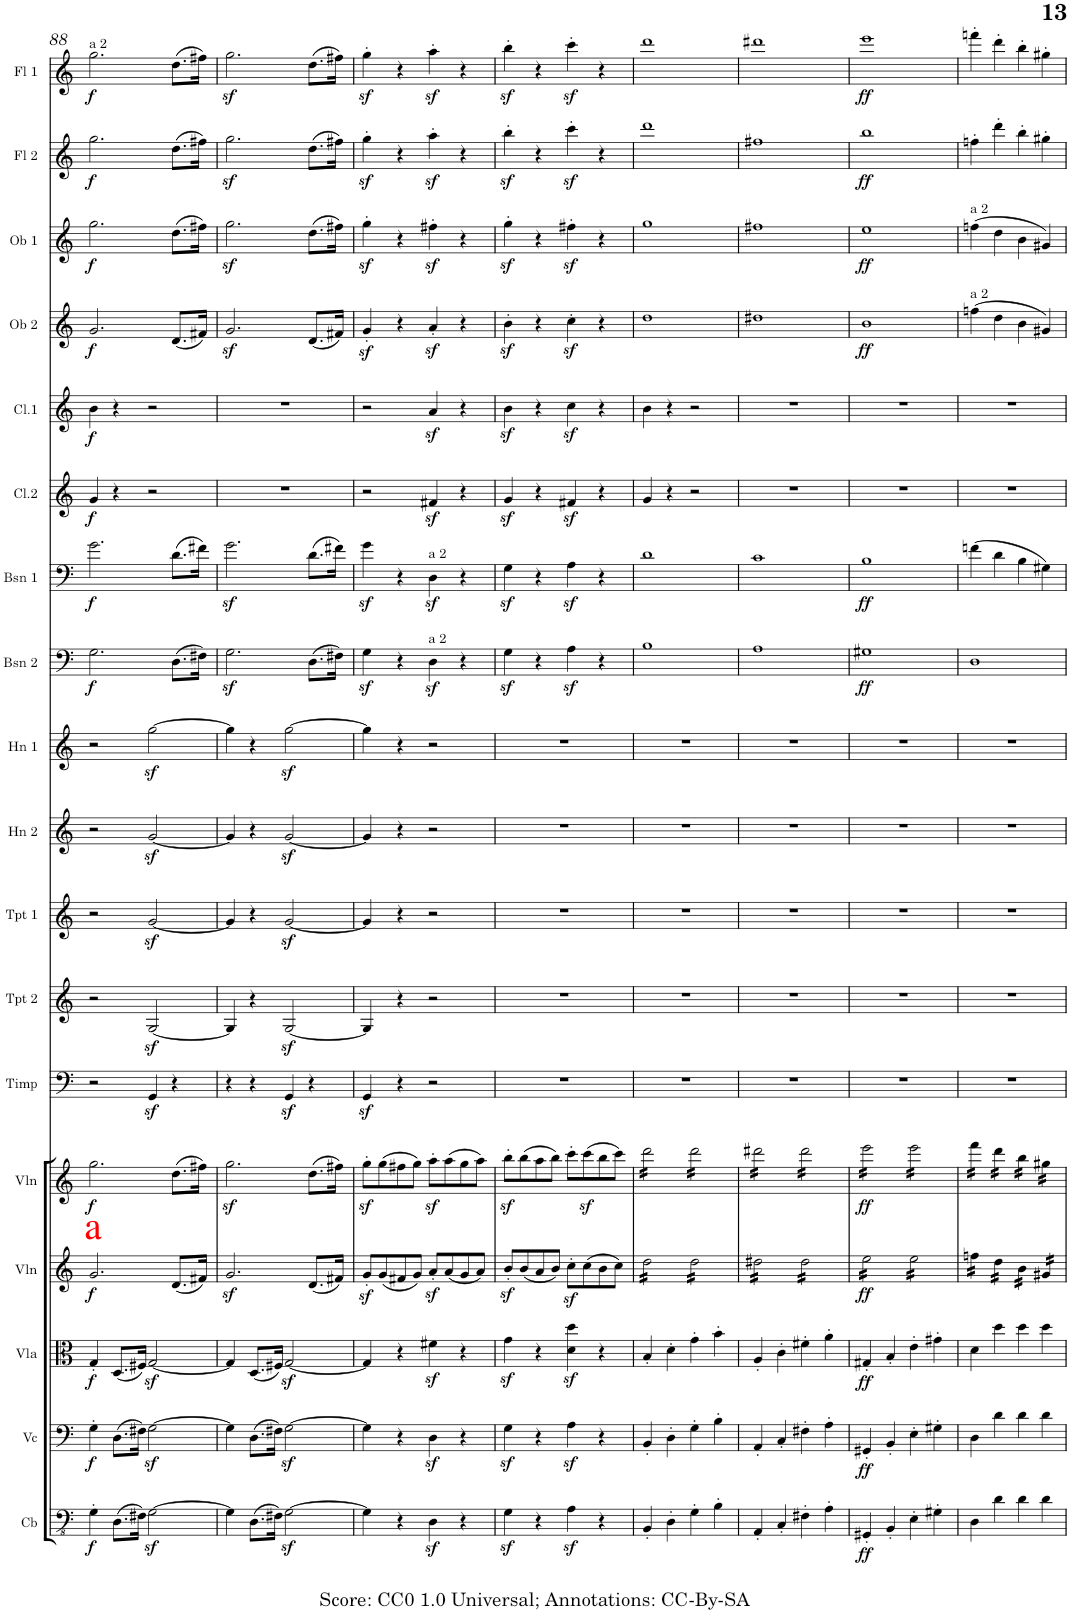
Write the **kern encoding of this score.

**kern	**dynam	**kern	**dynam	**kern	**dynam	**kern	**dynam	**kern	**text	**dynam	**kern	**kern	**kern	**kern	**kern	**kern	**dynam	**kern	**dynam	**kern	**dynam	**kern	**dynam	**kern	**dynam	**kern	**dynam	**kern	**dynam	**kern	**dynam
*part18	*part18	*part17	*part17	*part16	*part16	*part15	*part15	*part14	*part14	*part14	*part13	*part12	*part11	*part10	*part9	*part8	*part8	*part7	*part7	*part6	*part6	*part5	*part5	*part4	*part4	*part3	*part3	*part2	*part2	*part1	*part1
*staff18	*staff18	*staff17	*staff17	*staff16	*staff16	*staff15	*staff15	*staff14	*staff14	*staff14	*staff13	*staff12	*staff11	*staff10	*staff9	*staff8	*staff8	*staff7	*staff7	*staff6	*staff6	*staff5	*staff5	*staff4	*staff4	*staff3	*staff3	*staff2	*staff2	*staff1	*staff1
*I"Contrabass	*	*I"Violoncello	*	*I"Viola	*	*I"Violin	*	*I"Violin	*	*	*I"Timpani	*I"C Trumpet 2	*I"C Trumpet 1	*I"C Horn 2	*I"C Horn 1	*I"Bassoon 2	*	*I"Bassoon 1	*	*I"C Clarinet 2	*	*I"C Clarinet 1	*	*I"Oboe 2	*	*I"Oboe 1	*	*I"Flute 2	*	*I"Flute 1	*
*I'Cb	*	*I'Vc	*	*I'Vla	*	*I'Vln	*	*I'Vln	*	*	*I'Timp	*I'Tpt 2	*I'Tpt 1	*I'Hn 2	*I'Hn 1	*I'Bsn 2	*	*I'Bsn 1	*	*I'Cl.2	*	*I'Cl.1	*	*I'Ob 2	*	*I'Ob 1	*	*I'Fl 2	*	*I'Fl 1	*
!!LO:PB:g=z
*clefFv4	*	*clefF4	*	*clefC3	*	*clefG2	*	*clefG2	*	*	*clefF4	*clefG2	*clefG2	*clefG2	*clefG2	*clefF4	*	*clefF4	*	*clefG2	*	*clefG2	*	*clefG2	*	*clefG2	*	*clefG2	*	*clefG2	*
*	*	*	*	*	*	*	*	*	*	*	*	*	*	*Trd7c12	*Trd7c12	*	*	*	*	*Trd1c2	*	*Trd1c2	*	*	*	*	*	*	*	*	*
*k[]	*	*k[]	*	*k[]	*	*k[]	*	*k[]	*	*	*k[]	*k[]	*k[]	*k[]	*k[]	*k[]	*	*k[]	*	*k[]	*	*k[]	*	*k[]	*	*k[]	*	*k[]	*	*k[]	*
*M2/2	*	*M2/2	*	*M2/2	*	*M2/2	*	*M2/2	*	*	*M2/2	*M2/2	*M2/2	*M2/2	*M2/2	*M2/2	*	*M2/2	*	*M2/2	*	*M2/2	*	*M2/2	*	*M2/2	*	*M2/2	*	*M2/2	*
*met(c|)	*	*met(c|)	*	*met(c|)	*	*met(c|)	*	*met(c|)	*	*	*met(c|)	*met(c|)	*met(c|)	*met(c|)	*met(c|)	*met(c|)	*	*met(c|)	*	*met(c|)	*	*met(c|)	*	*met(c|)	*	*met(c|)	*	*met(c|)	*	*met(c|)	*
=88	=88	=88	=88	=88	=88	=88	=88	=88	=88	=88	=88	=88	=88	=88	=88	=88	=88	=88	=88	=88	=88	=88	=88	=88	=88	=88	=88	=88	=88	=88	=88
!	!	!	!	!	!	!	!	!	!	!	!	!	!	!	!	!	!	!	!	!	!	!	!	!	!	!	!	!	!	!LO:TX:a:t=a 2	!
!	!LO:DY:b	!	!LO:DY:b	!	!LO:DY:b	!	!LO:DY:b	!	!LO:LY:b:color=#FF0000	!LO:DY:b	!	!	!	!	!	!	!LO:DY:b	!	!LO:DY:b	!	!LO:DY:b	!	!LO:DY:b	!	!LO:DY:b	!	!LO:DY:b	!	!LO:DY:b	!	!LO:DY:b
4GG'\	f	4G'\	f	4G'/	f	2.g/	f	2.gg\	a	f	2r	2r	2r	2r	2r	2.G\	f	2.g\	f	4g/	f	4b\	f	2.g/	f	2.gg\	f	2.gg\	f	2.gg\	f
(8.DD\L	.	(8.D\L	.	(8.D/L	.	.	.	.	.	.	.	.	.	.	.	.	.	.	.	4r	.	4r	.	.	.	.	.	.	.	.	.
16FF#X\Jk)	.	16F#X\Jk)	.	16F#X/Jk)	.	.	.	.	.	.	.	.	.	.	.	.	.	.	.	.	.	.	.	.	.	.	.	.	.	.	.
[2GGz<\	.	[2Gz<\	.	[2Gz</	.	.	.	.	.	.	4GGz</	[2Gz</	[2gz</	[2gz</	[2ggz<\	.	.	.	.	2r	.	2r	.	.	.	.	.	.	.	.	.
.	.	.	.	.	.	(8.d/L	.	(8.dd\L	.	.	4r	.	.	.	.	(8.D\L	.	(8.d\L	.	.	.	.	.	(8.d/L	.	(8.dd\L	.	(8.dd\L	.	(8.dd\L	.
.	.	.	.	.	.	16f#X/Jk)	.	16ff#X\Jk)	.	.	.	.	.	.	.	16F#X\Jk)	.	16f#X\Jk)	.	.	.	.	.	16f#X/Jk)	.	16ff#X\Jk)	.	16ff#X\Jk)	.	16ff#X\Jk)	.
=89	=89	=89	=89	=89	=89	=89	=89	=89	=89	=89	=89	=89	=89	=89	=89	=89	=89	=89	=89	=89	=89	=89	=89	=89	=89	=89	=89	=89	=89	=89	=89
4GG\]	.	4G\]	.	4G/]	.	2.gz</	.	2.ggz<\	.	.	4r	4G/]	4g/]	4g/]	4gg\]	2.Gz<\	.	2.gz<\	.	1r	.	1r	.	2.gz</	.	2.ggz<\	.	2.ggz<\	.	2.ggz<\	.
(8.DD\L	.	(8.D\L	.	(8.D/L	.	.	.	.	.	.	4r	4r	4r	4r	4r	.	.	.	.	.	.	.	.	.	.	.	.	.	.	.	.
16FF#X\Jk)	.	16F#X\Jk)	.	16F#X/Jk)	.	.	.	.	.	.	.	.	.	.	.	.	.	.	.	.	.	.	.	.	.	.	.	.	.	.	.
[2GGz<\	.	[2Gz<\	.	[2Gz</	.	.	.	.	.	.	4GGz</	[2Gz</	[2gz</	[2gz</	[2ggz<\	.	.	.	.	.	.	.	.	.	.	.	.	.	.	.	.
.	.	.	.	.	.	(8.d/L	.	(8.dd\L	.	.	4r	.	.	.	.	(8.D\L	.	(8.d\L	.	.	.	.	.	(8.d/L	.	(8.dd\L	.	(8.dd\L	.	(8.dd\L	.
.	.	.	.	.	.	16f#X/Jk)	.	16ff#X\Jk)	.	.	.	.	.	.	.	16F#X\Jk)	.	16f#X\Jk)	.	.	.	.	.	16f#X/Jk)	.	16ff#X\Jk)	.	16ff#X\Jk)	.	16ff#X\Jk)	.
=90	=90	=90	=90	=90	=90	=90	=90	=90	=90	=90	=90	=90	=90	=90	=90	=90	=90	=90	=90	=90	=90	=90	=90	=90	=90	=90	=90	=90	=90	=90	=90
4GG\]	.	4G\]	.	4G/]	.	8gz<'/L	.	8ggz<'\L	.	.	4GGz</	4G/]	4g/]	4g/]	4gg\]	4Gz<\	.	4gz<\	.	2r	.	2r	.	4gz<'/	.	4ggz<'\	.	4ggz<'\	.	4ggz<'\	.
.	.	.	.	.	.	(8g/	.	(8gg\	.	.	.	.	.	.	.	.	.	.	.	.	.	.	.	.	.	.	.	.	.	.	.
4r	.	4r	.	4r	.	8f#X/	.	8ff#X\	.	.	4r	4r	4r	4r	4r	4r	.	4r	.	.	.	.	.	4r	.	4r	.	4r	.	4r	.
.	.	.	.	.	.	8g/J)	.	8gg\J)	.	.	.	.	.	.	.	.	.	.	.	.	.	.	.	.	.	.	.	.	.	.	.
!	!	!	!	!	!	!	!	!	!	!	!	!	!	!	!	!	!	!LO:TX:a:t=a 2	!	!	!	!	!	!	!	!	!	!	!	!	!
!	!	!	!	!	!	!	!	!	!	!	!	!	!	!	!	!LO:TX:a:t=a 2	!	!	!	!	!	!	!	!	!	!	!	!	!	!	!
4DDz<\	.	4Dz<\	.	4f#Xz<\	.	8az<'/L	.	8aaz<'\L	.	.	2r	2r	2r	2r	2r	4Dz<\	.	4Dz<\	.	4f#Xz</	.	4az</	.	4az<'/	.	4ff#Xz<'\	.	4aaz<'\	.	4aaz<'\	.
.	.	.	.	.	.	(8a/	.	(8aa\	.	.	.	.	.	.	.	.	.	.	.	.	.	.	.	.	.	.	.	.	.	.	.
4r	.	4r	.	4r	.	8g/	.	8gg\	.	.	.	.	.	.	.	4r	.	4r	.	4r	.	4r	.	4r	.	4r	.	4r	.	4r	.
.	.	.	.	.	.	8a/J)	.	8aa\J)	.	.	.	.	.	.	.	.	.	.	.	.	.	.	.	.	.	.	.	.	.	.	.
=91	=91	=91	=91	=91	=91	=91	=91	=91	=91	=91	=91	=91	=91	=91	=91	=91	=91	=91	=91	=91	=91	=91	=91	=91	=91	=91	=91	=91	=91	=91	=91
4GGz<\	.	4Gz<\	.	4gz<\	.	8bz<'/L	.	8bbz<'\L	.	.	1r	1r	1r	1r	1r	4Gz<\	.	4Gz<\	.	4gz</	.	4bz<\	.	4bz<'\	.	4ggz<'\	.	4bbz<'\	.	4bbz<'\	.
.	.	.	.	.	.	(8b/	.	(8bb\	.	.	.	.	.	.	.	.	.	.	.	.	.	.	.	.	.	.	.	.	.	.	.
4r	.	4r	.	4r	.	8a/	.	8aa\	.	.	.	.	.	.	.	4r	.	4r	.	4r	.	4r	.	4r	.	4r	.	4r	.	4r	.
.	.	.	.	.	.	8b/J)	.	8bb\J)	.	.	.	.	.	.	.	.	.	.	.	.	.	.	.	.	.	.	.	.	.	.	.
4AAz<\	.	4Az<\	.	4d\z< 4dd\z<	.	8ccz<'\L	.	8ccc'\L	.	.	.	.	.	.	.	4Az<\	.	4Az<\	.	4f#Xz</	.	4ccz<\	.	4ccz<'\	.	4ff#Xz<'\	.	4cccz<'\	.	4cccz<'\	.
.	.	.	.	.	.	(8cc\	.	(8cccz<\	.	.	.	.	.	.	.	.	.	.	.	.	.	.	.	.	.	.	.	.	.	.	.
4r	.	4r	.	4r	.	8b\	.	8bb\	.	.	.	.	.	.	.	4r	.	4r	.	4r	.	4r	.	4r	.	4r	.	4r	.	4r	.
.	.	.	.	.	.	8cc\J)	.	8ccc\J)	.	.	.	.	.	.	.	.	.	.	.	.	.	.	.	.	.	.	.	.	.	.	.
=92	=92	=92	=92	=92	=92	=92	=92	=92	=92	=92	=92	=92	=92	=92	=92	=92	=92	=92	=92	=92	=92	=92	=92	=92	=92	=92	=92	=92	=92	=92	=92
*	*	*	*	*	*	*tremolo	*	*	*	*	*	*	*	*	*	*	*	*	*	*	*	*	*	*	*	*	*	*	*	*	*
*	*	*	*	*	*	*	*	*tremolo	*	*	*	*	*	*	*	*	*	*	*	*	*	*	*	*	*	*	*	*	*	*	*
4BBB'/	.	4BB'/	.	4B'/	.	16dd\LL	.	16ddd\LL	.	.	1r	1r	1r	1r	1r	1B	.	1d	.	4g/	.	4b\	.	1dd	.	1gg	.	1ddd	.	1ddd	.
.	.	.	.	.	.	16dd\	.	16ddd\	.	.	.	.	.	.	.	.	.	.	.	.	.	.	.	.	.	.	.	.	.	.	.
.	.	.	.	.	.	16dd\	.	16ddd\	.	.	.	.	.	.	.	.	.	.	.	.	.	.	.	.	.	.	.	.	.	.	.
.	.	.	.	.	.	16dd\	.	16ddd\	.	.	.	.	.	.	.	.	.	.	.	.	.	.	.	.	.	.	.	.	.	.	.
4DD'\	.	4D'\	.	4d'\	.	16dd\	.	16ddd\	.	.	.	.	.	.	.	.	.	.	.	4r	.	4r	.	.	.	.	.	.	.	.	.
.	.	.	.	.	.	16dd\	.	16ddd\	.	.	.	.	.	.	.	.	.	.	.	.	.	.	.	.	.	.	.	.	.	.	.
.	.	.	.	.	.	16dd\	.	16ddd\	.	.	.	.	.	.	.	.	.	.	.	.	.	.	.	.	.	.	.	.	.	.	.
.	.	.	.	.	.	16dd\JJ	.	16ddd\JJ	.	.	.	.	.	.	.	.	.	.	.	.	.	.	.	.	.	.	.	.	.	.	.
4GG'\	.	4G'\	.	4g'\	.	16dd\LL	.	16ddd\LL	.	.	.	.	.	.	.	.	.	.	.	2r	.	2r	.	.	.	.	.	.	.	.	.
.	.	.	.	.	.	16dd\	.	16ddd\	.	.	.	.	.	.	.	.	.	.	.	.	.	.	.	.	.	.	.	.	.	.	.
.	.	.	.	.	.	16dd\	.	16ddd\	.	.	.	.	.	.	.	.	.	.	.	.	.	.	.	.	.	.	.	.	.	.	.
.	.	.	.	.	.	16dd\	.	16ddd\	.	.	.	.	.	.	.	.	.	.	.	.	.	.	.	.	.	.	.	.	.	.	.
4BB'\	.	4B'\	.	4b'\	.	16dd\	.	16ddd\	.	.	.	.	.	.	.	.	.	.	.	.	.	.	.	.	.	.	.	.	.	.	.
.	.	.	.	.	.	16dd\	.	16ddd\	.	.	.	.	.	.	.	.	.	.	.	.	.	.	.	.	.	.	.	.	.	.	.
.	.	.	.	.	.	16dd\	.	16ddd\	.	.	.	.	.	.	.	.	.	.	.	.	.	.	.	.	.	.	.	.	.	.	.
.	.	.	.	.	.	16dd\JJ	.	16ddd\JJ	.	.	.	.	.	.	.	.	.	.	.	.	.	.	.	.	.	.	.	.	.	.	.
=93	=93	=93	=93	=93	=93	=93	=93	=93	=93	=93	=93	=93	=93	=93	=93	=93	=93	=93	=93	=93	=93	=93	=93	=93	=93	=93	=93	=93	=93	=93	=93
4AAA'/	.	4AA'/	.	4A'/	.	16dd#X\LL	.	16ddd#X\LL	.	.	1r	1r	1r	1r	1r	1A	.	1c	.	1r	.	1r	.	1dd#X	.	1ff#X	.	1ff#X	.	1ddd#X	.
.	.	.	.	.	.	16dd#X\	.	16ddd#X\	.	.	.	.	.	.	.	.	.	.	.	.	.	.	.	.	.	.	.	.	.	.	.
.	.	.	.	.	.	16dd#X\	.	16ddd#X\	.	.	.	.	.	.	.	.	.	.	.	.	.	.	.	.	.	.	.	.	.	.	.
.	.	.	.	.	.	16dd#X\	.	16ddd#X\	.	.	.	.	.	.	.	.	.	.	.	.	.	.	.	.	.	.	.	.	.	.	.
4CC'/	.	4C'/	.	4c'\	.	16dd#X\	.	16ddd#X\	.	.	.	.	.	.	.	.	.	.	.	.	.	.	.	.	.	.	.	.	.	.	.
.	.	.	.	.	.	16dd#X\	.	16ddd#X\	.	.	.	.	.	.	.	.	.	.	.	.	.	.	.	.	.	.	.	.	.	.	.
.	.	.	.	.	.	16dd#X\	.	16ddd#X\	.	.	.	.	.	.	.	.	.	.	.	.	.	.	.	.	.	.	.	.	.	.	.
.	.	.	.	.	.	16dd#X\JJ	.	16ddd#X\JJ	.	.	.	.	.	.	.	.	.	.	.	.	.	.	.	.	.	.	.	.	.	.	.
4FF#X'\	.	4F#X'\	.	4f#X'\	.	16dd#\LL	.	16ddd#\LL	.	.	.	.	.	.	.	.	.	.	.	.	.	.	.	.	.	.	.	.	.	.	.
.	.	.	.	.	.	16dd#\	.	16ddd#\	.	.	.	.	.	.	.	.	.	.	.	.	.	.	.	.	.	.	.	.	.	.	.
.	.	.	.	.	.	16dd#\	.	16ddd#\	.	.	.	.	.	.	.	.	.	.	.	.	.	.	.	.	.	.	.	.	.	.	.
.	.	.	.	.	.	16dd#\	.	16ddd#\	.	.	.	.	.	.	.	.	.	.	.	.	.	.	.	.	.	.	.	.	.	.	.
4AA'\	.	4A'\	.	4a'\	.	16dd#\	.	16ddd#\	.	.	.	.	.	.	.	.	.	.	.	.	.	.	.	.	.	.	.	.	.	.	.
.	.	.	.	.	.	16dd#\	.	16ddd#\	.	.	.	.	.	.	.	.	.	.	.	.	.	.	.	.	.	.	.	.	.	.	.
.	.	.	.	.	.	16dd#\	.	16ddd#\	.	.	.	.	.	.	.	.	.	.	.	.	.	.	.	.	.	.	.	.	.	.	.
.	.	.	.	.	.	16dd#\JJ	.	16ddd#\JJ	.	.	.	.	.	.	.	.	.	.	.	.	.	.	.	.	.	.	.	.	.	.	.
=94	=94	=94	=94	=94	=94	=94	=94	=94	=94	=94	=94	=94	=94	=94	=94	=94	=94	=94	=94	=94	=94	=94	=94	=94	=94	=94	=94	=94	=94	=94	=94
!	!LO:DY:b	!	!LO:DY:b	!	!LO:DY:b	!	!LO:DY:b	!	!	!LO:DY:b	!	!	!	!	!	!	!LO:DY:b	!	!LO:DY:b	!	!	!	!	!	!LO:DY:b	!	!LO:DY:b	!	!LO:DY:b	!	!LO:DY:b
4GGG#X'/	ff	4GG#X'/	ff	4G#X'/	ff	16ee\LL	ff	16eee\LL	.	ff	1r	1r	1r	1r	1r	1G#X	ff	1B	ff	1r	.	1r	.	1b	ff	1ee	ff	1bb	ff	1eee	ff
.	.	.	.	.	.	16ee\	.	16eee\	.	.	.	.	.	.	.	.	.	.	.	.	.	.	.	.	.	.	.	.	.	.	.
.	.	.	.	.	.	16ee\	.	16eee\	.	.	.	.	.	.	.	.	.	.	.	.	.	.	.	.	.	.	.	.	.	.	.
.	.	.	.	.	.	16ee\	.	16eee\	.	.	.	.	.	.	.	.	.	.	.	.	.	.	.	.	.	.	.	.	.	.	.
4BBB'/	.	4BB'/	.	4B'/	.	16ee\	.	16eee\	.	.	.	.	.	.	.	.	.	.	.	.	.	.	.	.	.	.	.	.	.	.	.
.	.	.	.	.	.	16ee\	.	16eee\	.	.	.	.	.	.	.	.	.	.	.	.	.	.	.	.	.	.	.	.	.	.	.
.	.	.	.	.	.	16ee\	.	16eee\	.	.	.	.	.	.	.	.	.	.	.	.	.	.	.	.	.	.	.	.	.	.	.
.	.	.	.	.	.	16ee\JJ	.	16eee\JJ	.	.	.	.	.	.	.	.	.	.	.	.	.	.	.	.	.	.	.	.	.	.	.
4EE'\	.	4E'\	.	4e'\	.	16ee\LL	.	16eee\LL	.	.	.	.	.	.	.	.	.	.	.	.	.	.	.	.	.	.	.	.	.	.	.
.	.	.	.	.	.	16ee\	.	16eee\	.	.	.	.	.	.	.	.	.	.	.	.	.	.	.	.	.	.	.	.	.	.	.
.	.	.	.	.	.	16ee\	.	16eee\	.	.	.	.	.	.	.	.	.	.	.	.	.	.	.	.	.	.	.	.	.	.	.
.	.	.	.	.	.	16ee\	.	16eee\	.	.	.	.	.	.	.	.	.	.	.	.	.	.	.	.	.	.	.	.	.	.	.
4GG#X'\	.	4G#X'\	.	4g#X'\	.	16ee\	.	16eee\	.	.	.	.	.	.	.	.	.	.	.	.	.	.	.	.	.	.	.	.	.	.	.
.	.	.	.	.	.	16ee\	.	16eee\	.	.	.	.	.	.	.	.	.	.	.	.	.	.	.	.	.	.	.	.	.	.	.
.	.	.	.	.	.	16ee\	.	16eee\	.	.	.	.	.	.	.	.	.	.	.	.	.	.	.	.	.	.	.	.	.	.	.
.	.	.	.	.	.	16ee\JJ	.	16eee\JJ	.	.	.	.	.	.	.	.	.	.	.	.	.	.	.	.	.	.	.	.	.	.	.
=95	=95	=95	=95	=95	=95	=95	=95	=95	=95	=95	=95	=95	=95	=95	=95	=95	=95	=95	=95	=95	=95	=95	=95	=95	=95	=95	=95	=95	=95	=95	=95
!	!	!	!	!	!	!	!	!	!	!	!	!	!	!	!	!	!	!	!	!	!	!	!	!	!	!LO:TX:a:t=a 2	!	!	!	!	!
!	!	!	!	!	!	!	!	!	!	!	!	!	!	!	!	!	!	!	!	!	!	!	!	!LO:TX:a:t=a 2	!	!	!	!	!	!	!
4DD\	.	4D\	.	4d\	.	16ffn\LL	.	16fff\LL	.	.	1r	1r	1r	1r	1r	1D	.	(4fn\	.	1r	.	1r	.	(4ffn\	.	(4ffn\	.	4ffn'\	.	4fffn'\	.
.	.	.	.	.	.	16ffn\	.	16fff\	.	.	.	.	.	.	.	.	.	.	.	.	.	.	.	.	.	.	.	.	.	.	.
.	.	.	.	.	.	16ffn\	.	16fff\	.	.	.	.	.	.	.	.	.	.	.	.	.	.	.	.	.	.	.	.	.	.	.
.	.	.	.	.	.	16ffn\JJ	.	16fff\JJ	.	.	.	.	.	.	.	.	.	.	.	.	.	.	.	.	.	.	.	.	.	.	.
4D\	.	4d\	.	4dd\	.	16dd\LL	.	16ddd\LL	.	.	.	.	.	.	.	.	.	4d\	.	.	.	.	.	4dd\	.	4dd\	.	4ddd'\	.	4ddd'\	.
.	.	.	.	.	.	16dd\	.	16ddd\	.	.	.	.	.	.	.	.	.	.	.	.	.	.	.	.	.	.	.	.	.	.	.
.	.	.	.	.	.	16dd\	.	16ddd\	.	.	.	.	.	.	.	.	.	.	.	.	.	.	.	.	.	.	.	.	.	.	.
.	.	.	.	.	.	16dd\JJ	.	16ddd\JJ	.	.	.	.	.	.	.	.	.	.	.	.	.	.	.	.	.	.	.	.	.	.	.
4D\	.	4d\	.	4dd\	.	16b\LL	.	16bb\LL	.	.	.	.	.	.	.	.	.	4B\	.	.	.	.	.	4b\	.	4b\	.	4bb'\	.	4bb'\	.
.	.	.	.	.	.	16b\	.	16bb\	.	.	.	.	.	.	.	.	.	.	.	.	.	.	.	.	.	.	.	.	.	.	.
.	.	.	.	.	.	16b\	.	16bb\	.	.	.	.	.	.	.	.	.	.	.	.	.	.	.	.	.	.	.	.	.	.	.
.	.	.	.	.	.	16b\JJ	.	16bb\JJ	.	.	.	.	.	.	.	.	.	.	.	.	.	.	.	.	.	.	.	.	.	.	.
4D\	.	4d\	.	4dd\	.	16g#X/LL	.	16gg#X\LL	.	.	.	.	.	.	.	.	.	4G#X\)	.	.	.	.	.	4g#X/)	.	4g#X/)	.	4gg#X'\	.	4gg#X'\	.
.	.	.	.	.	.	16g#X/	.	16gg#X\	.	.	.	.	.	.	.	.	.	.	.	.	.	.	.	.	.	.	.	.	.	.	.
.	.	.	.	.	.	16g#X/	.	16gg#X\	.	.	.	.	.	.	.	.	.	.	.	.	.	.	.	.	.	.	.	.	.	.	.
.	.	.	.	.	.	16g#X/JJ	.	16gg#X\JJ	.	.	.	.	.	.	.	.	.	.	.	.	.	.	.	.	.	.	.	.	.	.	.
*	*	*	*	*	*	*	*	*Xtremolo	*	*	*	*	*	*	*	*	*	*	*	*	*	*	*	*	*	*	*	*	*	*	*
*	*	*	*	*	*	*Xtremolo	*	*	*	*	*	*	*	*	*	*	*	*	*	*	*	*	*	*	*	*	*	*	*	*	*
=	=	=	=	=	=	=	=	=	=	=	=	=	=	=	=	=	=	=	=	=	=	=	=	=	=	=	=	=	=	=	=
*-	*-	*-	*-	*-	*-	*-	*-	*-	*-	*-	*-	*-	*-	*-	*-	*-	*-	*-	*-	*-	*-	*-	*-	*-	*-	*-	*-	*-	*-	*-	*-
